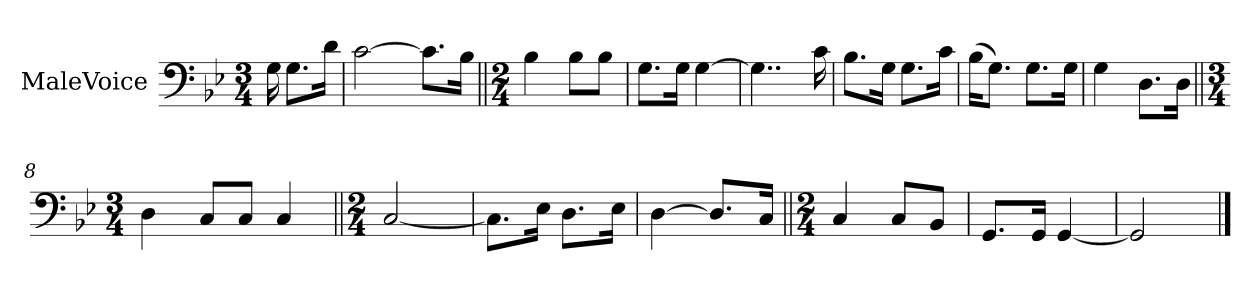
**kern
*part1
*staff1
*I"MaleVoice
*clefF4
*k[b-e-]
*M3/4
*MM104
=
16G
8.G\L
16d\Jk
=1
[2c
8.c\L]
16B-\Jk
=2||
*M2/4
4B-
8B-\L
8B-\J
=3
8.G\L
16G\Jk
[4G
=4
4..G]
16c
=5
8.B-\L
16G\Jk
8.G\L
16c\Jk
=6
(16B-\KL
8.G\J)
8.G\L
16G\Jk
=7
4G
8.D\L
16D\Jk
=8||
*M3/4
4D
8C/L
8C/J
4C
=9||
*M2/4
[2C
=10
8.C\L]
16E-\Jk
8.D\L
16E-\Jk
=11
[4D
8.D/L]
16C/Jk
=12||
*M2/4
4C
8C/L
8BB-/J
=13
8.GG/L
16GG/Jk
[4GG
=14
2GG]
==
*-
